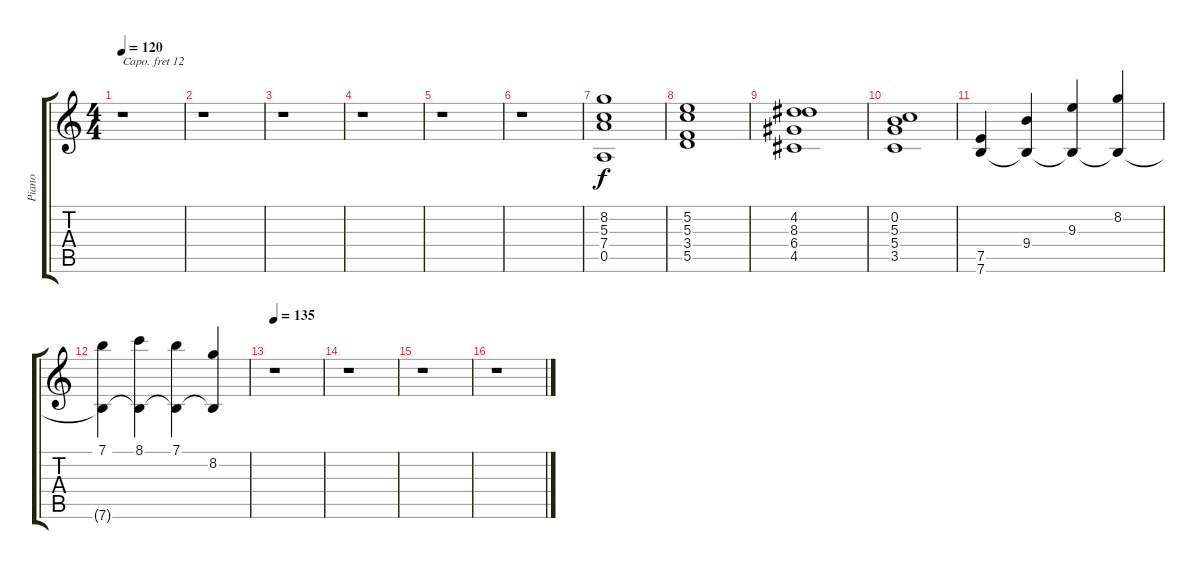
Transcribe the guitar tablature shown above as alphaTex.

\track ("Piano" "Piano") {instrument electricgrandpiano}
\staff {score tabs}
\capo 12
\tuning (E4 B3 G3 D3 A2 E2) {hide}
\ts (4 4)
\tempo 120
\clef g2
\ks c
r.1{dy f} |
r.1 |
r.1 |
r.1 |
r.1 |
r.1 |
(8.2 5.3 7.4 0.5).1 |
(5.2 5.3 3.4 5.5).1 |
(4.2 8.3 6.4 4.5).1 |
(0.2 5.3 5.4 3.5).1 |
(7.5 7.6).4 (9.4 7.6{t}).4 (9.3 7.6{t}).4 (8.2 7.6{t}).4 |
(7.1 7.6{t}).4 (8.1 7.6{t}).4 (7.1 7.6{t}).4 (8.2 7.6{t}).4 |
\tempo 135
r.1 |
r.1 |
r.1 |
r.1
